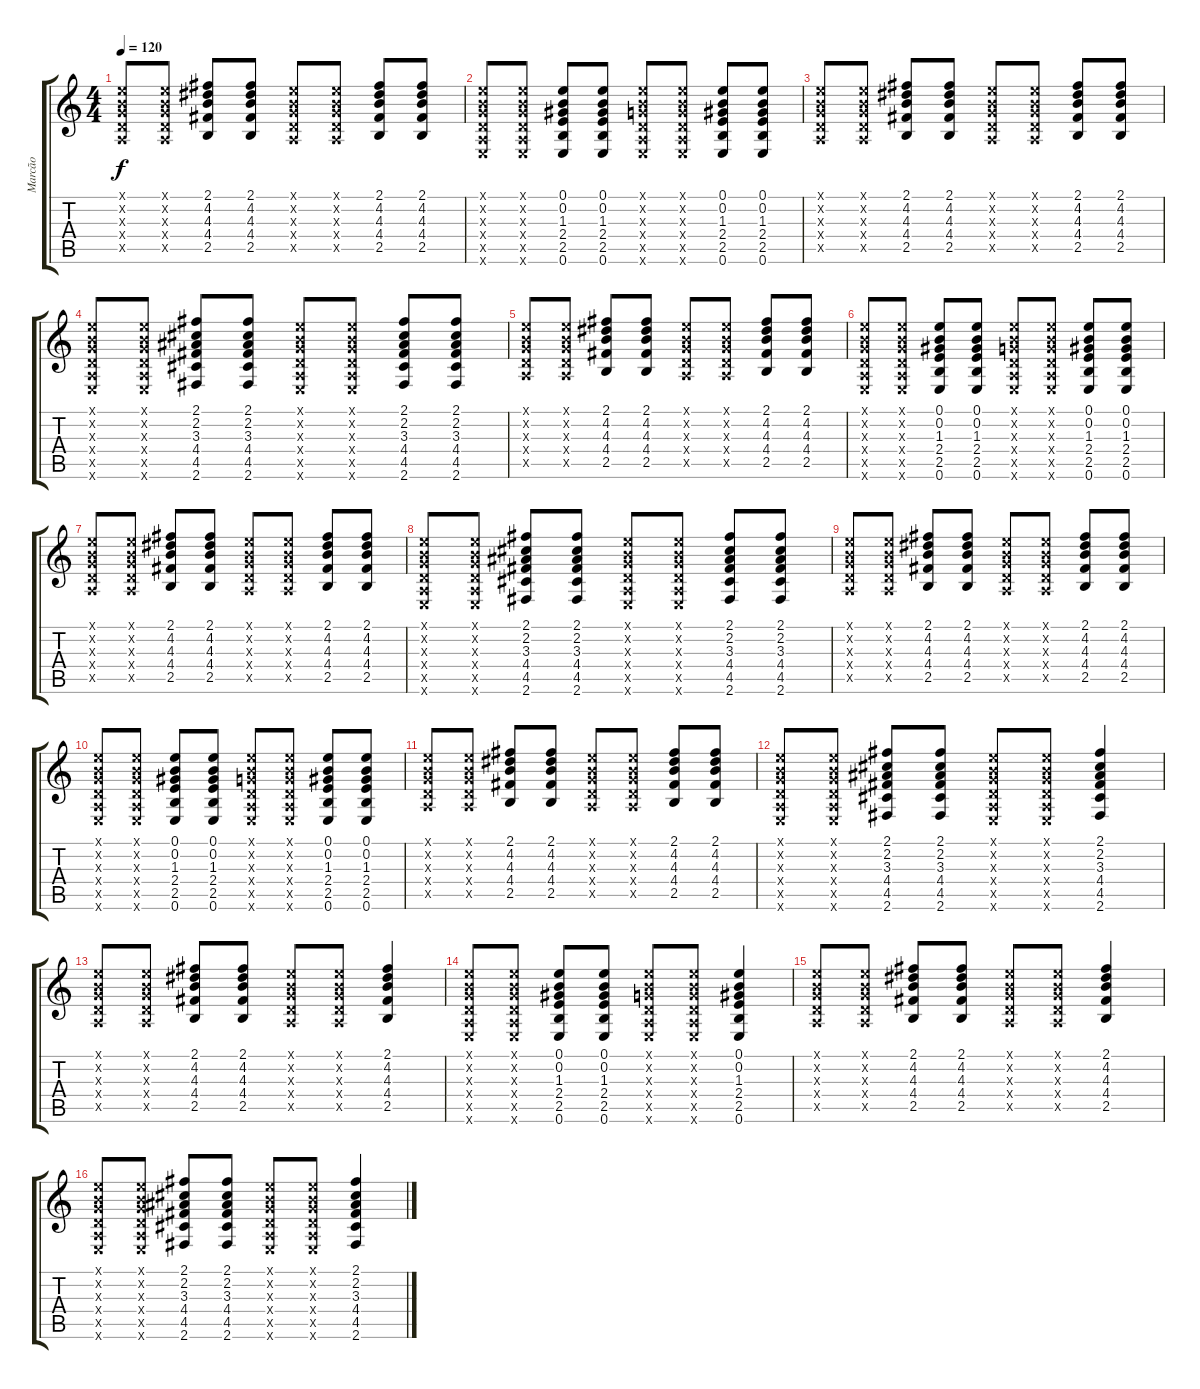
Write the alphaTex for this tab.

\track ("Marcão" "Marcão") {instrument acousticguitarsteel}
\staff {score tabs}
\tuning (E4 B3 G3 D3 A2 E2) {hide}
\ts (4 4)
\tempo 120
\clef g2
\ks c
(0.1{x} 0.2{x} 0.3{x} 0.4{x} 0.5{x}).8{dy f} (0.1{x} 0.2{x} 0.3{x} 0.4{x} 0.5{x}).8 (2.1 4.2 4.3 4.4 2.5).8 (2.1 4.2 4.3 4.4 2.5).8 (0.1{x} 0.2{x} 0.3{x} 0.4{x} 0.5{x}).8 (0.1{x} 0.2{x} 0.3{x} 0.4{x} 0.5{x}).8 (2.1 4.2 4.3 4.4 2.5).8 (2.1 4.2 4.3 4.4 2.5).8 |
(0.1{x} 0.2{x} 0.3{x} 0.4{x} 0.5{x} 0.6{x}).8 (0.1{x} 0.2{x} 0.3{x} 0.4{x} 0.5{x} 0.6{x}).8 (0.1 0.2 1.3 2.4 2.5 0.6).8 (0.1 0.2 1.3 2.4 2.5 0.6).8 (0.1{x} 0.2{x} 0.3{x} 0.4{x} 0.5{x} 0.6{x}).8 (0.1{x} 0.2{x} 0.3{x} 0.4{x} 0.5{x} 0.6{x}).8 (0.1 0.2 1.3 2.4 2.5 0.6).8 (0.1 0.2 1.3 2.4 2.5 0.6).8 |
(0.1{x} 0.2{x} 0.3{x} 0.4{x} 0.5{x}).8 (0.1{x} 0.2{x} 0.3{x} 0.4{x} 0.5{x}).8 (2.1 4.2 4.3 4.4 2.5).8 (2.1 4.2 4.3 4.4 2.5).8 (0.1{x} 0.2{x} 0.3{x} 0.4{x} 0.5{x}).8 (0.1{x} 0.2{x} 0.3{x} 0.4{x} 0.5{x}).8 (2.1 4.2 4.3 4.4 2.5).8 (2.1 4.2 4.3 4.4 2.5).8 |
(0.1{x} 0.2{x} 0.3{x} 0.4{x} 0.5{x} 0.6{x}).8 (0.1{x} 0.2{x} 0.3{x} 0.4{x} 0.5{x} 0.6{x}).8 (2.1 2.2 3.3 4.4 4.5 2.6).8 (2.1 2.2 3.3 4.4 4.5 2.6).8 (0.1{x} 0.2{x} 0.3{x} 0.4{x} 0.5{x} 0.6{x}).8 (0.1{x} 0.2{x} 0.3{x} 0.4{x} 0.5{x} 0.6{x}).8 (2.1 2.2 3.3 4.4 4.5 2.6).8 (2.1 2.2 3.3 4.4 4.5 2.6).8 |
(0.1{x} 0.2{x} 0.3{x} 0.4{x} 0.5{x}).8 (0.1{x} 0.2{x} 0.3{x} 0.4{x} 0.5{x}).8 (2.1 4.2 4.3 4.4 2.5).8 (2.1 4.2 4.3 4.4 2.5).8 (0.1{x} 0.2{x} 0.3{x} 0.4{x} 0.5{x}).8 (0.1{x} 0.2{x} 0.3{x} 0.4{x} 0.5{x}).8 (2.1 4.2 4.3 4.4 2.5).8 (2.1 4.2 4.3 4.4 2.5).8 |
(0.1{x} 0.2{x} 0.3{x} 0.4{x} 0.5{x} 0.6{x}).8 (0.1{x} 0.2{x} 0.3{x} 0.4{x} 0.5{x} 0.6{x}).8 (0.1 0.2 1.3 2.4 2.5 0.6).8 (0.1 0.2 1.3 2.4 2.5 0.6).8 (0.1{x} 0.2{x} 0.3{x} 0.4{x} 0.5{x} 0.6{x}).8 (0.1{x} 0.2{x} 0.3{x} 0.4{x} 0.5{x} 0.6{x}).8 (0.1 0.2 1.3 2.4 2.5 0.6).8 (0.1 0.2 1.3 2.4 2.5 0.6).8 |
(0.1{x} 0.2{x} 0.3{x} 0.4{x} 0.5{x}).8 (0.1{x} 0.2{x} 0.3{x} 0.4{x} 0.5{x}).8 (2.1 4.2 4.3 4.4 2.5).8 (2.1 4.2 4.3 4.4 2.5).8 (0.1{x} 0.2{x} 0.3{x} 0.4{x} 0.5{x}).8 (0.1{x} 0.2{x} 0.3{x} 0.4{x} 0.5{x}).8 (2.1 4.2 4.3 4.4 2.5).8 (2.1 4.2 4.3 4.4 2.5).8 |
(0.1{x} 0.2{x} 0.3{x} 0.4{x} 0.5{x} 0.6{x}).8 (0.1{x} 0.2{x} 0.3{x} 0.4{x} 0.5{x} 0.6{x}).8 (2.1 2.2 3.3 4.4 4.5 2.6).8 (2.1 2.2 3.3 4.4 4.5 2.6).8 (0.1{x} 0.2{x} 0.3{x} 0.4{x} 0.5{x} 0.6{x}).8 (0.1{x} 0.2{x} 0.3{x} 0.4{x} 0.5{x} 0.6{x}).8 (2.1 2.2 3.3 4.4 4.5 2.6).8 (2.1 2.2 3.3 4.4 4.5 2.6).8 |
(0.1{x} 0.2{x} 0.3{x} 0.4{x} 0.5{x}).8 (0.1{x} 0.2{x} 0.3{x} 0.4{x} 0.5{x}).8 (2.1 4.2 4.3 4.4 2.5).8 (2.1 4.2 4.3 4.4 2.5).8 (0.1{x} 0.2{x} 0.3{x} 0.4{x} 0.5{x}).8 (0.1{x} 0.2{x} 0.3{x} 0.4{x} 0.5{x}).8 (2.1 4.2 4.3 4.4 2.5).8 (2.1 4.2 4.3 4.4 2.5).8 |
(0.1{x} 0.2{x} 0.3{x} 0.4{x} 0.5{x} 0.6{x}).8 (0.1{x} 0.2{x} 0.3{x} 0.4{x} 0.5{x} 0.6{x}).8 (0.1 0.2 1.3 2.4 2.5 0.6).8 (0.1 0.2 1.3 2.4 2.5 0.6).8 (0.1{x} 0.2{x} 0.3{x} 0.4{x} 0.5{x} 0.6{x}).8 (0.1{x} 0.2{x} 0.3{x} 0.4{x} 0.5{x} 0.6{x}).8 (0.1 0.2 1.3 2.4 2.5 0.6).8 (0.1 0.2 1.3 2.4 2.5 0.6).8 |
(0.1{x} 0.2{x} 0.3{x} 0.4{x} 0.5{x}).8 (0.1{x} 0.2{x} 0.3{x} 0.4{x} 0.5{x}).8 (2.1 4.2 4.3 4.4 2.5).8 (2.1 4.2 4.3 4.4 2.5).8 (0.1{x} 0.2{x} 0.3{x} 0.4{x} 0.5{x}).8 (0.1{x} 0.2{x} 0.3{x} 0.4{x} 0.5{x}).8 (2.1 4.2 4.3 4.4 2.5).8 (2.1 4.2 4.3 4.4 2.5).8 |
(0.1{x} 0.2{x} 0.3{x} 0.4{x} 0.5{x} 0.6{x}).8 (0.1{x} 0.2{x} 0.3{x} 0.4{x} 0.5{x} 0.6{x}).8 (2.1 2.2 3.3 4.4 4.5 2.6).8 (2.1 2.2 3.3 4.4 4.5 2.6).8 (0.1{x} 0.2{x} 0.3{x} 0.4{x} 0.5{x} 0.6{x}).8 (0.1{x} 0.2{x} 0.3{x} 0.4{x} 0.5{x} 0.6{x}).8 (2.1 2.2 3.3 4.4 4.5 2.6).4 |
(0.1{x} 0.2{x} 0.3{x} 0.4{x} 0.5{x}).8 (0.1{x} 0.2{x} 0.3{x} 0.4{x} 0.5{x}).8 (2.1 4.2 4.3 4.4 2.5).8 (2.1 4.2 4.3 4.4 2.5).8 (0.1{x} 0.2{x} 0.3{x} 0.4{x} 0.5{x}).8 (0.1{x} 0.2{x} 0.3{x} 0.4{x} 0.5{x}).8 (2.1 4.2 4.3 4.4 2.5).4 |
(0.1{x} 0.2{x} 0.3{x} 0.4{x} 0.5{x} 0.6{x}).8 (0.1{x} 0.2{x} 0.3{x} 0.4{x} 0.5{x} 0.6{x}).8 (0.1 0.2 1.3 2.4 2.5 0.6).8 (0.1 0.2 1.3 2.4 2.5 0.6).8 (0.1{x} 0.2{x} 0.3{x} 0.4{x} 0.5{x} 0.6{x}).8 (0.1{x} 0.2{x} 0.3{x} 0.4{x} 0.5{x} 0.6{x}).8 (0.1 0.2 1.3 2.4 2.5 0.6).4 |
(0.1{x} 0.2{x} 0.3{x} 0.4{x} 0.5{x}).8 (0.1{x} 0.2{x} 0.3{x} 0.4{x} 0.5{x}).8 (2.1 4.2 4.3 4.4 2.5).8 (2.1 4.2 4.3 4.4 2.5).8 (0.1{x} 0.2{x} 0.3{x} 0.4{x} 0.5{x}).8 (0.1{x} 0.2{x} 0.3{x} 0.4{x} 0.5{x}).8 (2.1 4.2 4.3 4.4 2.5).4 |
(0.1{x} 0.2{x} 0.3{x} 0.4{x} 0.5{x} 0.6{x}).8 (0.1{x} 0.2{x} 0.3{x} 0.4{x} 0.5{x} 0.6{x}).8 (2.1 2.2 3.3 4.4 4.5 2.6).8 (2.1 2.2 3.3 4.4 4.5 2.6).8 (0.1{x} 0.2{x} 0.3{x} 0.4{x} 0.5{x} 0.6{x}).8 (0.1{x} 0.2{x} 0.3{x} 0.4{x} 0.5{x} 0.6{x}).8 (2.1 2.2 3.3 4.4 4.5 2.6).4
